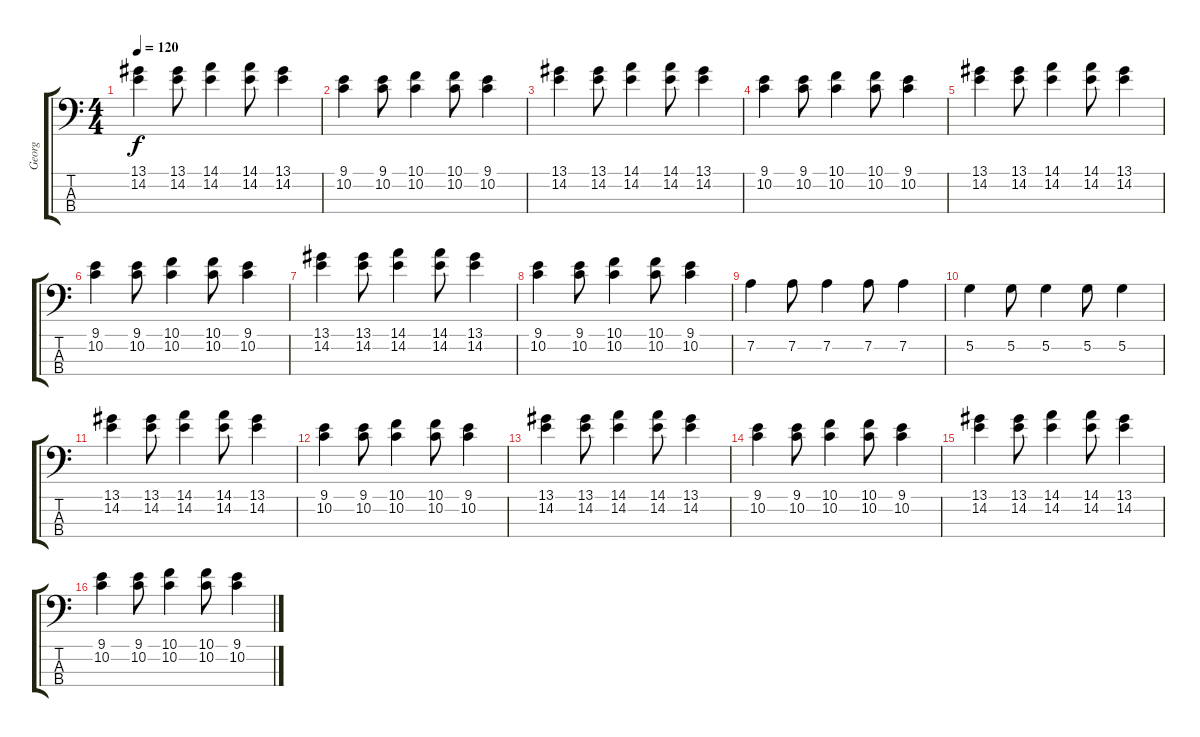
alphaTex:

\track ("Georg" "Georg") {instrument electricbasspick}
\staff {score tabs}
\tuning (G2 D2 A1 E1) {hide}
\ts (4 4)
\tempo 120
\clef f4
\ks c
(13.1 14.2).4{dy f instrument electricbasspick} (13.1 14.2).8 (14.1 14.2).4 (14.1 14.2).8 (13.1 14.2).4 |
(9.1 10.2).4 (9.1 10.2).8 (10.1 10.2).4 (10.1 10.2).8 (9.1 10.2).4 |
(13.1 14.2).4 (13.1 14.2).8 (14.1 14.2).4 (14.1 14.2).8 (13.1 14.2).4 |
(9.1 10.2).4 (9.1 10.2).8 (10.1 10.2).4 (10.1 10.2).8 (9.1 10.2).4 |
(13.1 14.2).4 (13.1 14.2).8 (14.1 14.2).4 (14.1 14.2).8 (13.1 14.2).4 |
(9.1 10.2).4 (9.1 10.2).8 (10.1 10.2).4 (10.1 10.2).8 (9.1 10.2).4 |
(13.1 14.2).4 (13.1 14.2).8 (14.1 14.2).4 (14.1 14.2).8 (13.1 14.2).4 |
(9.1 10.2).4 (9.1 10.2).8 (10.1 10.2).4 (10.1 10.2).8 (9.1 10.2).4 |
7.2.4 7.2.8 7.2.4 7.2.8 7.2.4 |
5.2.4 5.2.8 5.2.4 5.2.8 5.2.4 |
(13.1 14.2).4 (13.1 14.2).8 (14.1 14.2).4 (14.1 14.2).8 (13.1 14.2).4 |
(9.1 10.2).4 (9.1 10.2).8 (10.1 10.2).4 (10.1 10.2).8 (9.1 10.2).4 |
(13.1 14.2).4 (13.1 14.2).8 (14.1 14.2).4 (14.1 14.2).8 (13.1 14.2).4 |
(9.1 10.2).4 (9.1 10.2).8 (10.1 10.2).4 (10.1 10.2).8 (9.1 10.2).4 |
(13.1 14.2).4 (13.1 14.2).8 (14.1 14.2).4 (14.1 14.2).8 (13.1 14.2).4 |
(9.1 10.2).4 (9.1 10.2).8 (10.1 10.2).4 (10.1 10.2).8 (9.1 10.2).4
